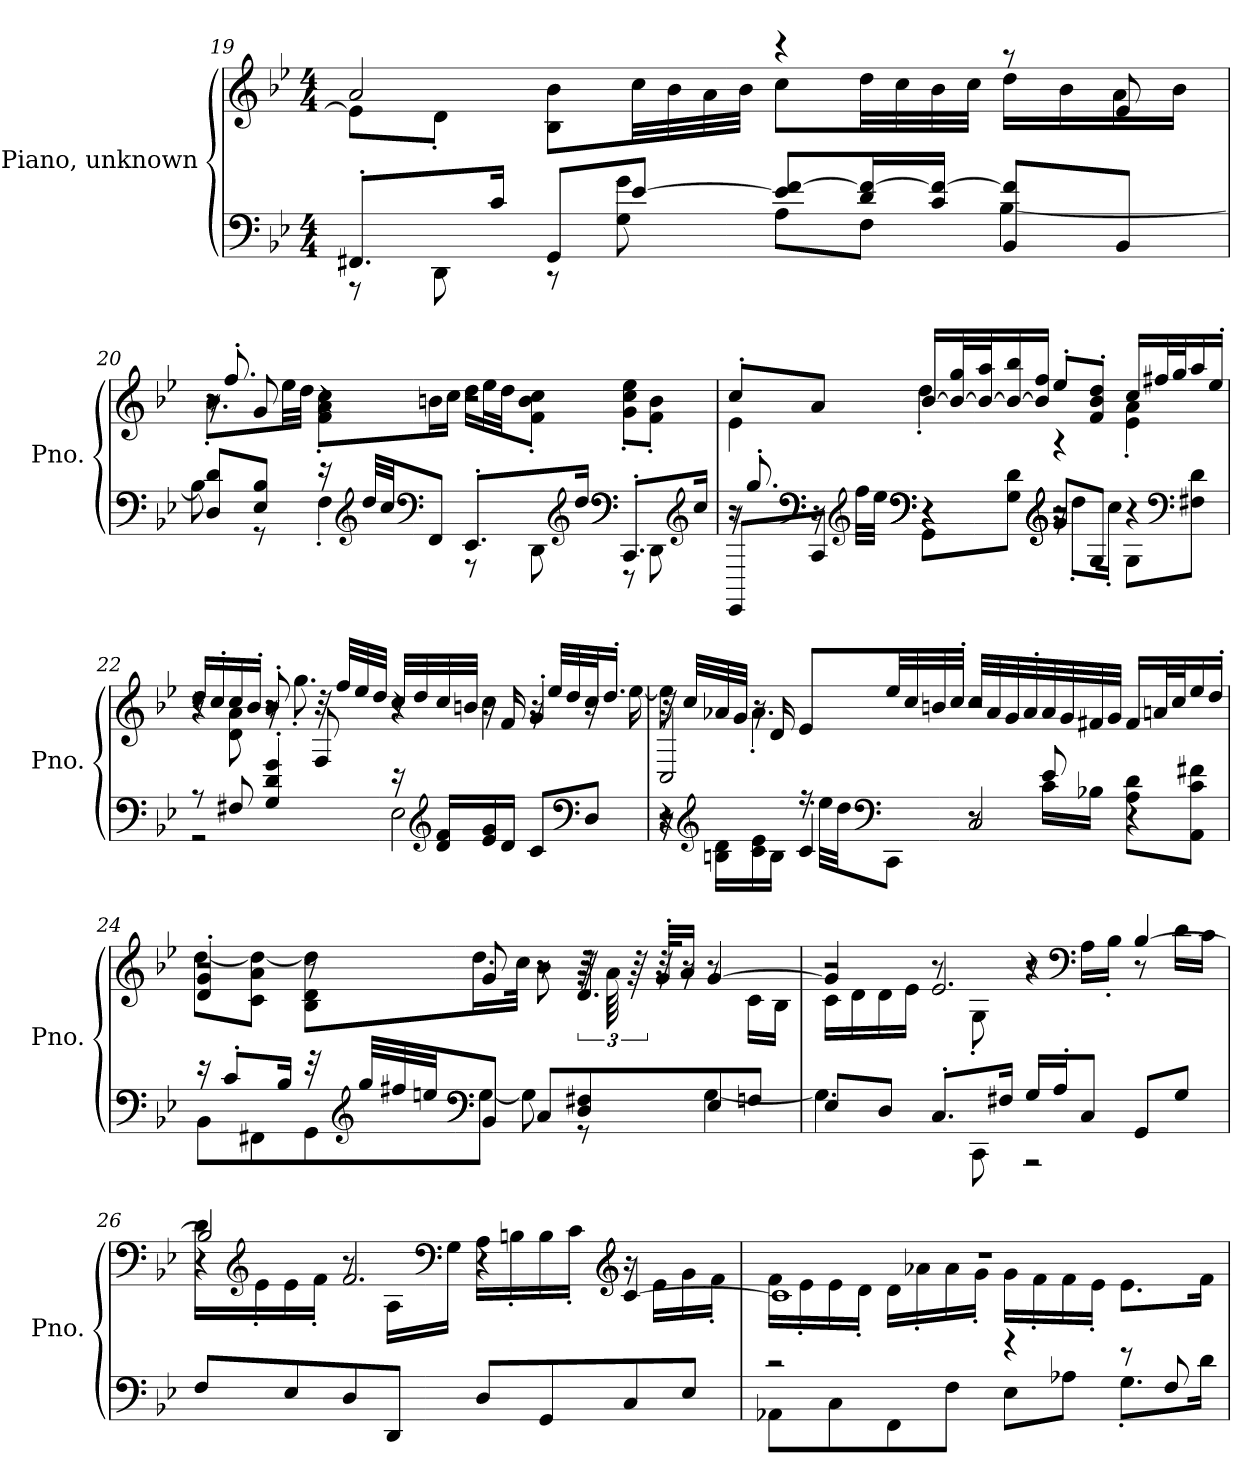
**kern	**kern
*part1	*part1
*staff2	*staff1
*I"Piano, unknown	*
*I'Pno.	*
*clefF4	*clefG2
*k[b-e-]	*k[b-e-]
*M4/4	*M4/4
=19	=19
*^	*^
8.FF#X'/L	8r	2a/	8e-\L]
.	8DD\	.	8d'\J
16c/Jk	.	.	.
8GG/L	8r	.	8B-\ 8b-\L
[8e-/J	8G\ 8g\	.	32cc\LL
.	.	.	32b-\
.	.	.	32a\
.	.	.	32b-\JJJ
8e-/] [8f/L	8A\L	4r	8cc\L
16d/ 16f/_L	8F\J	.	32dd\LL
.	.	.	32cc\
16c/ 16f/_JJ	.	.	32b-\
.	.	.	32cc\JJJ
8BB-/ 8f/]L	[4B-\	8r	16dd\LL
.	.	.	16b-\
8BB-/J	.	8e-/	16a\
.	.	.	16b-\JJ
!!LO:PB:g=z
=20	=20	=20	=20
*	*	*	*^
8D/ 8d/L	8B-\]	16r	8.b-'\L	8r
.	.	8.ff'/	.	.
8E-/ 8B-/J	8r	.	.	8g/
.	.	.	32ee-\LL	.
.	.	.	32dd\JJJ	.
16r	4F'\	4r	8f\' 8a\' 8cc\'L	4r
*clefG2	*	*	*	*
32dd/LLL	.	.	.	.
32cc/JJ	.	.	.	.
*clefF4	*	*	*	*
8FF/J	.	.	16bn\L	.
.	.	.	16cc\JJ	.
8.EE-'/L	8r	2r	16dd\LL	2r
.	.	.	32ee-\L	.
.	.	.	32dd\JJ	.
.	8DD\	.	8f\' 8b\' 8cc\'J	.
*clefG2	*	*	*	*
16dd/Jk	.	.	.	.
*clefF4	*	*	*	*
8.CC'/L	8r	.	8g\' 8cc\' 8ee-\'L	.
.	8DD\	.	8f\' 8b\'J	.
*clefG2	*	*	*	*
16cc/Jk	.	.	.	.
*	*	*	*v	*v
!!LO:LB:g=z
=21	=21	=21	=21
*	*^	*	*
16r	8r	8EE-/L	8cc'/L	4e-\
8.gg'/	.	.	.	.
*clefF4	*	*	*	*
.	16r	8CC/J	8a/J	.
*clefG2	*	*	*	*
.	32ff\LLL	.	.	.
.	32ee-\JJJ	.	.	.
*clefF4	*	*	*	*
4r	8GG\L	4r	[16b-/LL	4dd'\
.	.	.	32b-/_ 32gg/L	.
.	.	.	32b-/_ 32aa/J	.
.	8G\ 8d\J	.	16b-/_ 16bb-/	.
.	.	.	16b-/] 16ff/JJ	.
*clefG2	*	*	*	*
2r	16r	8g/L	8ee-'/L	4r
.	8dd'\L	.	.	.
.	.	8G/J	8f/' 8b-/' 8dd/'J	.
.	16cc'\Jk	.	.	.
.	8G\L	4r	16cc/LL	4e-\' 4a\'
.	.	.	32ff#X/L	.
.	.	.	32gg/J	.
*clefF4	*	*	*	*
.	8F#X\ 8d\J	.	16aa/	.
.	.	.	16ee-'/JJ	.
*	*v	*v	*	*
!!LO:LB:g=z
=22	=22	=22	=22
*	*	*	*^
8r	2r	16dd/LL	8r	4r
.	.	16cc'/	.	.
8F#X/	.	16cc/	8d\ 8a\	.
.	.	16b-'/JJ	.	.
4G/' 4d/' 4g/'	.	8b-'/	16r	8r
.	.	.	8.gg'\	.
.	.	32r	.	8F/
.	.	32ff/LLL	.	.
.	.	32ee-/	.	.
.	.	32dd/JJJ	.	.
16r	2E-\	32cc/LLL	8r	4r
.	.	32dd/	.	.
*clefG2	*	*	*	*
16d/ 16f/LL	.	32cc/	.	.
.	.	32bn/JJJ	.	.
16e-/ 16g/	.	16r	4cc\	.
16d/JJ	.	16f/	.	.
8c/L	.	16r	.	4g'/
.	.	32ee-/LLL	.	.
.	.	32dd/	.	.
*clefF4	*	*	*	*
8D/J	.	32cc/J	16r	.
.	.	16.dd'/JJ	.	.
.	.	.	[16ee-\	.
!!LO:LB:g=z	!!	!!
=23	=23	=23	=23	=23
*	*^	*	*	*
2r	16r	4r	32r	8ee-\]	2C/
.	.	.	32cc/LLL	.	.
*clefG2	*	*	*	*	*
.	16Bn\ 16d\LL	.	32a-X/	.	.
.	.	.	32g/JJJ	.	.
.	16c\ 16e-\	.	16r	4.a-'\	.
.	16B\JJ	.	16d/	.	.
.	16r	4c'/	8e-/L	.	.
.	32ee-\LLL	.	.	.	.
.	32dd\JJ	.	.	.	.
*clefF4	*	*	*	*	*
.	8CC\J	.	32ee-/LL	.	.
.	.	.	32cc/	.	.
.	.	.	32bn/	.	.
.	.	.	32cc'/JJJ	.	.
8r	8r	2C/	32cc/LLL	2r	2r
.	.	.	32a-/	.	.
.	.	.	32g/	.	.
.	.	.	32a-'/	.	.
8e-/	16c\LL	.	32a-/	.	.
.	.	.	32g/	.	.
.	16B-X\JJ	.	32f#X/	.	.
.	.	.	32g/JJJ	.	.
4r	8A\ 8d\L	.	16f#/LL	.	.
.	.	.	32an/L	.	.
.	.	.	32cc/J	.	.
.	8AA\ 8c\ 8f#X\J	.	16ee-/	.	.
.	.	.	16dd'/JJ	.	.
*	*v	*v	*	*	*
!!LO:LB:g=z	!!	!!
=24	=24	=24	=24	=24
16r	8BB-\L	4d/' 4g/'	[8dd\L	2r
8c'/L	.	.	.	.
.	8FF#X\	.	8c\ 8a\ 8dd\_J	.
16B-/Jk	.	.	.	.
32r	8GG\	8r	8B-\ 8d\ 8dd\]L	.
*clefG2	*	*	*	*
32gg/LLL	.	.	.	.
32ff#X/	.	.	.	.
32een/JJ	.	.	.	.
*clefF4	*	*	*	*
8BB-/J	[8G\J	8g/	16.dd\L	.
.	.	.	32cc\JJk	.
8C/L	8G\]	8r	8b-\	8r
8D/ 8F#X/	8r	32r	96r	4.d'/
.	.	.	96a\	.
.	.	.	96r	.
.	.	32g'/KLL	32r	.
.	.	16a/JJ	16r	.
8E-/	[4G\	[4g/	8r	.
8Fn/J	.	.	16c\LL	.
.	.	.	16B-\JJ	.
!!LO:LB:g=z	!!	!!
=25	=25	=25	=25	=25
8E-/L	4.G\]	4g/]	16c\LL	2r
.	.	.	16d\	.
8D/J	.	.	16d\	.
.	.	.	16e-\JJ	.
8.C'/L	.	2.e-/	8r	.
.	8CC\	.	8G'\	.
16F#X/Jk	.	.	.	.
16G/LL	2r	.	8r	4r
16A'/J	.	.	.	.
*	*	*clefF4	*	*
8C/J	.	.	16A\LL	.
.	.	.	16B-'\JJ	.
8GG/L	.	.	8r	[4B-/
8G/J	.	.	16d\LL	.
.	.	.	16c\JJ	.
*v	*v	*	*	*
=26	=26	=26	=26
8F/L	4r	16d\LL	2B-/]
*	*clefG2	*	*
.	.	16e-'\	.
8E-/	.	16e-\	.
.	.	16f'\JJ	.
8D/	2.f/	8r	.
8DD/J	.	16A\LL	.
*	*clefF4	*	*
.	.	16G\JJ	.
8D/L	.	16A\LL	4r
.	.	16Bn'\	.
8GG/	.	16B\	.
.	.	16c'\JJ	.
*	*clefG2	*	*
8C/	.	16r	[4c/
.	.	16e-\LL	.
8E-/J	.	16g\	.
.	.	16f'\JJ	.
!!LO:PB:g=z	!!	!!
=27	=27	=27	=27
*^	*	*	*
2r	8AA-X\L	1r	16f\LL	1c]
.	.	.	16e-'\	.
.	8C\	.	16e-\	.
.	.	.	16d'\JJ	.
.	8FF\	.	16d\LL	.
.	.	.	16a-X'\	.
.	8F\J	.	16a-\	.
.	.	.	16g'\JJ	.
4r	8E-\L	.	16g\LL	.
.	.	.	16f'\	.
.	8A-X\J	.	16f\	.
.	.	.	16e-'\JJ	.
8r	8.G'\L	.	8.e-\L	.
8F/	.	.	.	.
.	16d\Jk	.	16f\Jk	.
*v	*v	*	*	*
*	*v	*v	*v
=	=
*-	*-
